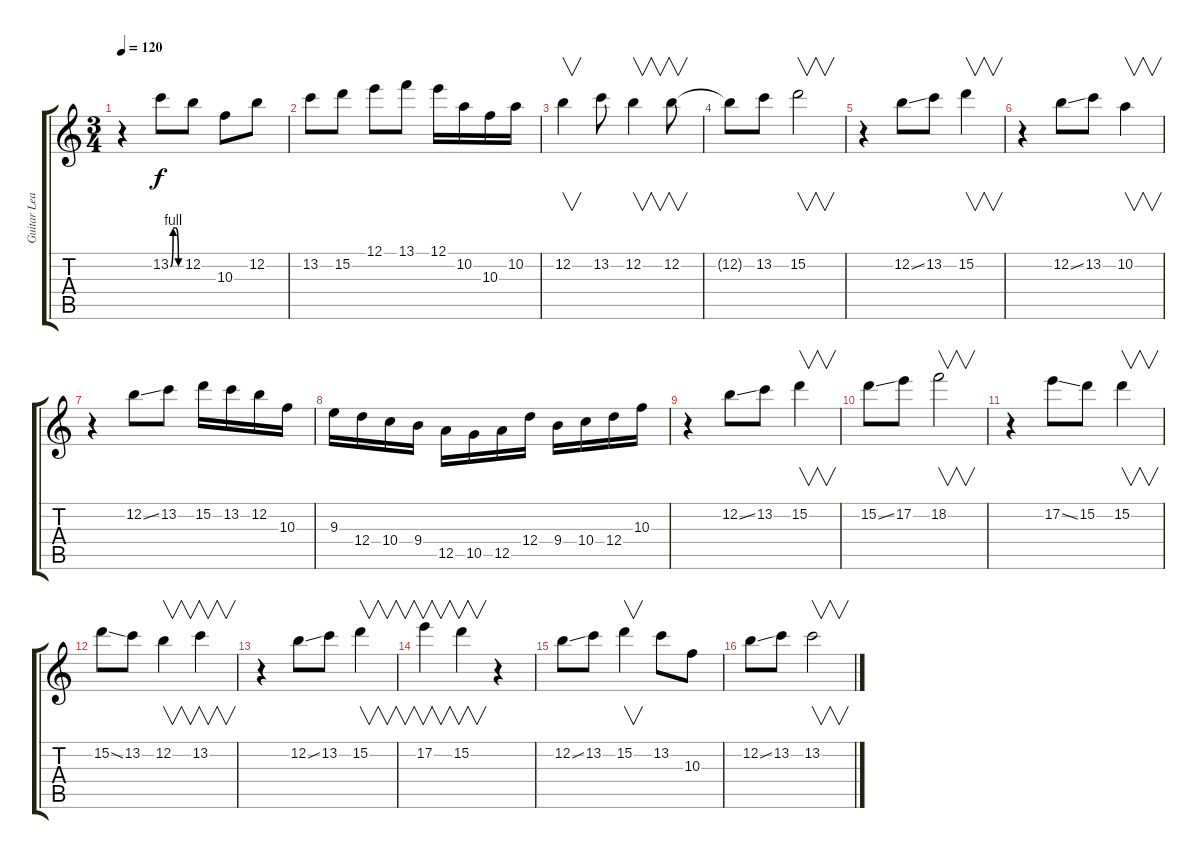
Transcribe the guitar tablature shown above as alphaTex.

\track ("Guitar Lead" "Guitar Lea") {instrument distortionguitar}
\staff {score tabs}
\tuning (E4 B3 G3 D3 A2 E2) {hide}
\ts (3 4)
\tempo 120
\clef g2
\ks c
r.4{dy f} 13.2{be (custom 0 0 15 4 30 4 45 0 60 0)}.8 12.2.8 10.3.8 12.2.8 |
13.2.8 15.2.8 12.1.8 13.1.8 12.1.16 10.2.16 10.3.16 10.2.16 |
12.2.4{v} 13.2.8 12.2.4{v} 12.2.8{v} |
12.2{t}.8 13.2.8 15.2.2{v} |
r.4 12.2{ss}.8 13.2.8 15.2.4{v} |
r.4 12.2{ss}.8 13.2.8 10.2.4{v} |
r.4 12.2{ss}.8 13.2.8 15.2.16 13.2.16 12.2.16 10.3.16 |
9.3.16 12.4.16 10.4.16 9.4.16 12.5.16 10.5.16 12.5.16 12.4.16 9.4.16 10.4.16 12.4.16 10.3.16 |
r.4 12.2{ss}.8 13.2.8 15.2.4{v} |
15.2{ss}.8 17.2.8 18.2.2{v} |
r.4 17.2{ss}.8 15.2.8 15.2.4{v} |
15.2{ss}.8 13.2.8 12.2.4{v} 13.2.4{v} |
r.4 12.2{ss}.8 13.2.8 15.2.4{v} |
17.2.4{v} 15.2.4{v} r.4 |
12.2{ss}.8 13.2.8 15.2.4{v} 13.2.8 10.3.8 |
12.2{ss}.8 13.2.8 13.2.2{v}
